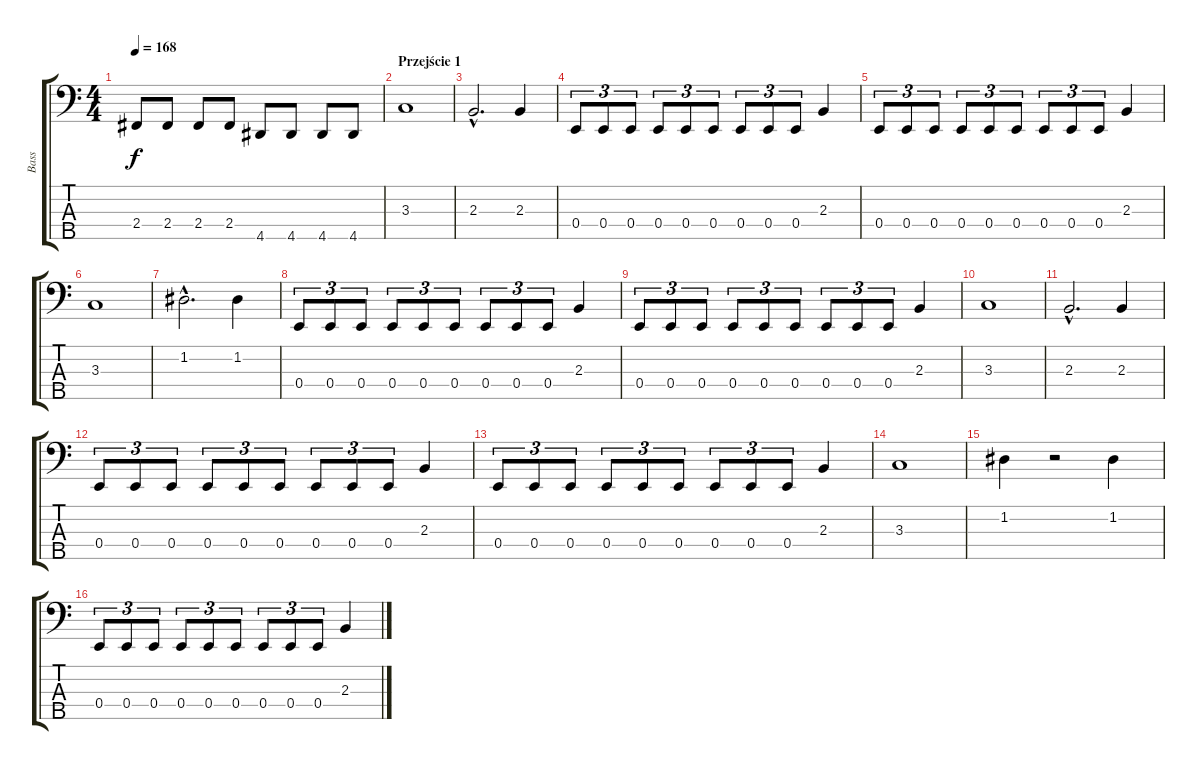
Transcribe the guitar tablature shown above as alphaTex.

\track ("Bass" "Bass") {instrument electricbassfinger}
\staff {score tabs}
\tuning (G2 D2 A1 E1 B0) {hide}
\ts (4 4)
\tempo 168
\clef f4
\ks c
2.4.8{dy f} 2.4.8 2.4.8 2.4.8 4.5.8 4.5.8 4.5.8 4.5.8 |
\section ("" "Przejście 1")
3.3.1 |
2.3{hac}.2{d} 2.3.4 |
0.4.8{tu (3 2)} 0.4.8{tu (3 2)} 0.4.8{tu (3 2)} 0.4.8{tu (3 2)} 0.4.8{tu (3 2)} 0.4.8{tu (3 2)} 0.4.8{tu (3 2)} 0.4.8{tu (3 2)} 0.4.8{tu (3 2)} 2.3.4 |
0.4.8{tu (3 2)} 0.4.8{tu (3 2)} 0.4.8{tu (3 2)} 0.4.8{tu (3 2)} 0.4.8{tu (3 2)} 0.4.8{tu (3 2)} 0.4.8{tu (3 2)} 0.4.8{tu (3 2)} 0.4.8{tu (3 2)} 2.3.4 |
3.3.1 |
1.2{hac}.2{d} 1.2.4 |
0.4.8{tu (3 2)} 0.4.8{tu (3 2)} 0.4.8{tu (3 2)} 0.4.8{tu (3 2)} 0.4.8{tu (3 2)} 0.4.8{tu (3 2)} 0.4.8{tu (3 2)} 0.4.8{tu (3 2)} 0.4.8{tu (3 2)} 2.3.4 |
0.4.8{tu (3 2)} 0.4.8{tu (3 2)} 0.4.8{tu (3 2)} 0.4.8{tu (3 2)} 0.4.8{tu (3 2)} 0.4.8{tu (3 2)} 0.4.8{tu (3 2)} 0.4.8{tu (3 2)} 0.4.8{tu (3 2)} 2.3.4 |
3.3.1 |
2.3{hac}.2{d} 2.3.4 |
0.4.8{tu (3 2)} 0.4.8{tu (3 2)} 0.4.8{tu (3 2)} 0.4.8{tu (3 2)} 0.4.8{tu (3 2)} 0.4.8{tu (3 2)} 0.4.8{tu (3 2)} 0.4.8{tu (3 2)} 0.4.8{tu (3 2)} 2.3.4 |
0.4.8{tu (3 2)} 0.4.8{tu (3 2)} 0.4.8{tu (3 2)} 0.4.8{tu (3 2)} 0.4.8{tu (3 2)} 0.4.8{tu (3 2)} 0.4.8{tu (3 2)} 0.4.8{tu (3 2)} 0.4.8{tu (3 2)} 2.3.4 |
3.3.1 |
1.2.4 r.2 1.2.4 |
0.4.8{tu (3 2)} 0.4.8{tu (3 2)} 0.4.8{tu (3 2)} 0.4.8{tu (3 2)} 0.4.8{tu (3 2)} 0.4.8{tu (3 2)} 0.4.8{tu (3 2)} 0.4.8{tu (3 2)} 0.4.8{tu (3 2)} 2.3.4
